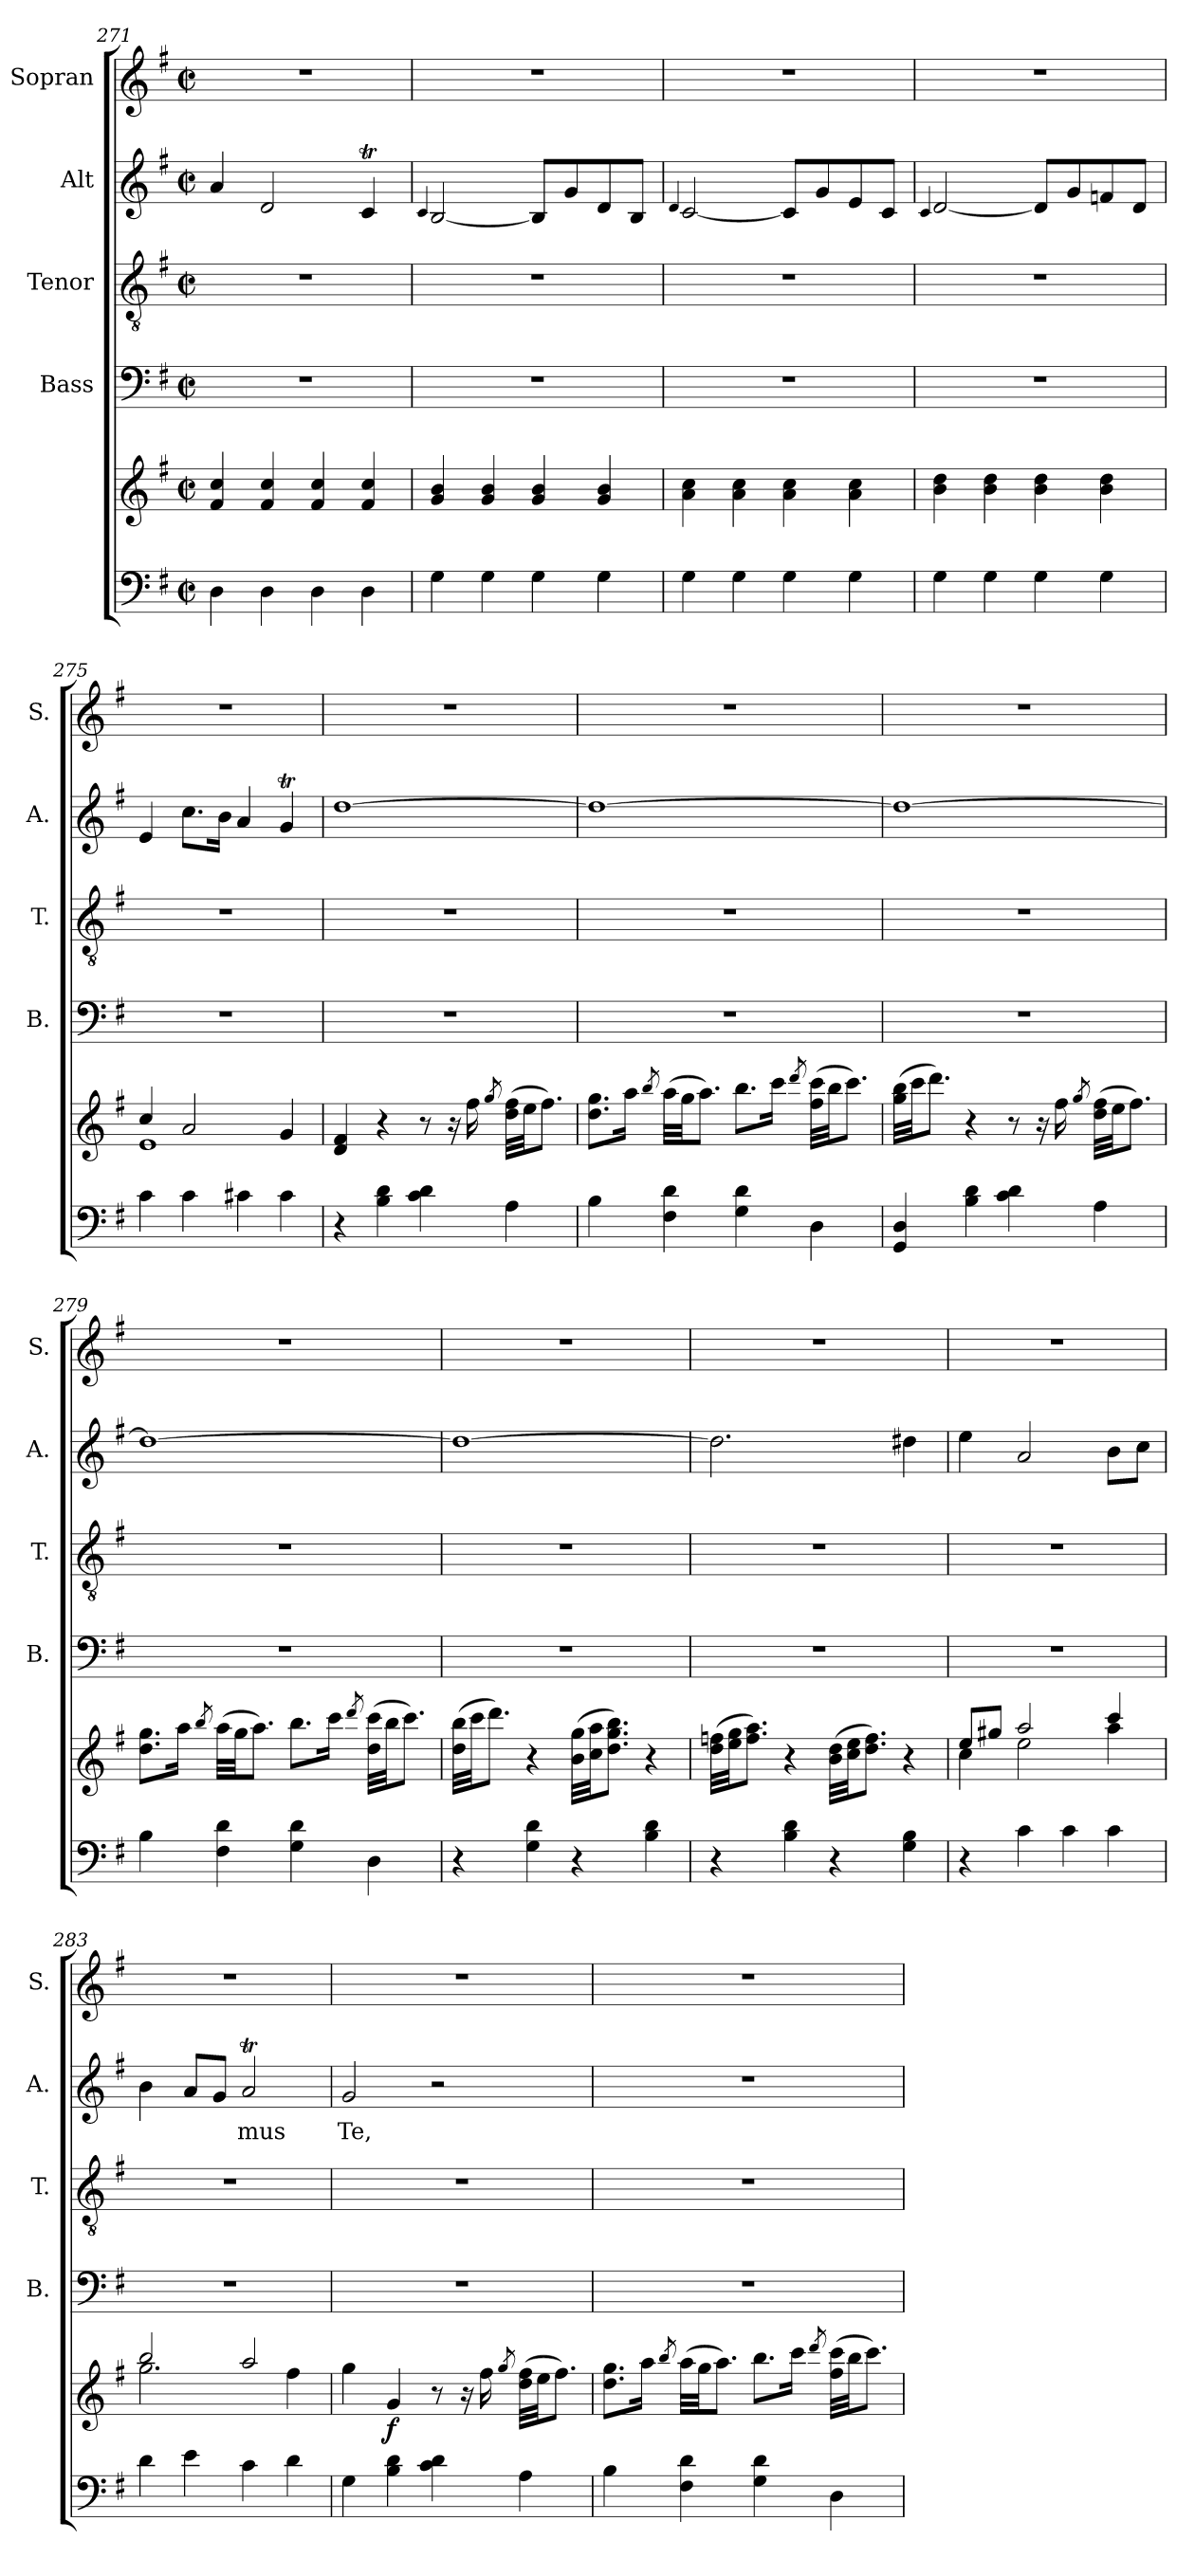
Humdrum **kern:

**kern	**kern	**dynam	**kern	**kern	**kern	**text	**kern
*part5	*part5	*part5	*part4	*part3	*part2	*part2	*part1
*staff6	*staff5	*staff5/6	*staff4	*staff3	*staff2	*staff2	*staff1
*	*	*	*I"Bass	*I"Tenor	*I"Alt	*	*I"Sopran
*	*	*	*I'B.	*I'T.	*I'A.	*	*I'S.
!!LO:LB:g=z
*clefF4	*clefG2	*	*clefF4	*clefGv2	*clefG2	*	*clefG2
*k[f#]	*k[f#]	*	*k[f#]	*k[f#]	*k[f#]	*	*k[f#]
*G:	*G:	*	*G:	*G:	*G:	*	*G:
*M2/2	*M2/2	*	*M2/2	*M2/2	*M2/2	*	*M2/2
*met(c|)	*met(c|)	*	*met(c|)	*met(c|)	*met(c|)	*	*met(c|)
=271	=271	=271	=271	=271	=271	=271	=271
4D\	4f#/ 4cc/	.	1r	1r	4a/	.	1r
4D\	4f#/ 4cc/	.	.	.	2d/	.	.
4D\	4f#/ 4cc/	.	.	.	.	.	.
4D\	4f#/ 4cc/	.	.	.	4cT/	.	.
=272	=272	=272	=272	=272	=272	=272	=272
.	.	.	.	.	4qqc/	.	.
4G\	4g/ 4b/	.	1r	1r	[2B/	.	1r
4G\	4g/ 4b/	.	.	.	.	.	.
4G\	4g/ 4b/	.	.	.	8B/L]	.	.
.	.	.	.	.	8g/	.	.
4G\	4g/ 4b/	.	.	.	8d/	.	.
.	.	.	.	.	8B/J	.	.
=273	=273	=273	=273	=273	=273	=273	=273
.	.	.	.	.	4qqd/	.	.
4G\	4a\ 4cc\	.	1r	1r	[2c/	.	1r
4G\	4a\ 4cc\	.	.	.	.	.	.
4G\	4a\ 4cc\	.	.	.	8c/L]	.	.
.	.	.	.	.	8g/	.	.
4G\	4a\ 4cc\	.	.	.	8e/	.	.
.	.	.	.	.	8c/J	.	.
=274	=274	=274	=274	=274	=274	=274	=274
.	.	.	.	.	4qqc/	.	.
4G\	4b\ 4dd\	.	1r	1r	[2d/	.	1r
4G\	4b\ 4dd\	.	.	.	.	.	.
4G\	4b\ 4dd\	.	.	.	8d/L]	.	.
.	.	.	.	.	8g/	.	.
4G\	4b\ 4dd\	.	.	.	8fn/	.	.
.	.	.	.	.	8d/J	.	.
=275	=275	=275	=275	=275	=275	=275	=275
*	*^	*	*	*	*	*	*
4c\	4cc/	1e	.	1r	1r	4e/	.	1r
4c\	2a/	.	.	.	.	8.cc\L	.	.
.	.	.	.	.	.	16b\Jk	.	.
4c#X\	.	.	.	.	.	4a/	.	.
4c#\	4g/	.	.	.	.	4gT/	.	.
*	*v	*v	*	*	*	*	*	*
!!LO:PB:g=z
=276	=276	=276	=276	=276	=276	=276	=276
4r	4d/ 4f#/	.	1r	1r	[1dd	.	1r
4B\ 4d\	4r	.	.	.	.	.	.
4c\ 4d\	8r	.	.	.	.	.	.
.	16r	.	.	.	.	.	.
.	16ff#\	.	.	.	.	.	.
.	8qgg/	.	.	.	.	.	.
4A\	(>32dd\ 32ff#\LLL	.	.	.	.	.	.
.	32ee\JJ	.	.	.	.	.	.
.	8.ff#\J)	.	.	.	.	.	.
=277	=277	=277	=277	=277	=277	=277	=277
4B\	8.dd\ 8.gg\L	.	1r	1r	1dd_	.	1r
.	16aa\Jk	.	.	.	.	.	.
.	8qbb/	.	.	.	.	.	.
4F#\ 4d\	(>32aa\LLL	.	.	.	.	.	.
.	32gg\JJ	.	.	.	.	.	.
.	8.aa\J)	.	.	.	.	.	.
4G\ 4d\	8.bb\L	.	.	.	.	.	.
.	16ccc\Jk	.	.	.	.	.	.
.	8qddd/	.	.	.	.	.	.
4D\	(>32ff#\ 32ccc\LLL	.	.	.	.	.	.
.	32bb\JJ	.	.	.	.	.	.
.	8.ccc\J)	.	.	.	.	.	.
=278	=278	=278	=278	=278	=278	=278	=278
4GG/ 4D/	(>32gg\ 32bb\LLL	.	1r	1r	1dd_	.	1r
.	32ccc\JJ	.	.	.	.	.	.
.	8.ddd\J)	.	.	.	.	.	.
4B\ 4d\	4r	.	.	.	.	.	.
4c\ 4d\	8r	.	.	.	.	.	.
.	16r	.	.	.	.	.	.
.	16ff#\	.	.	.	.	.	.
.	8qgg/	.	.	.	.	.	.
4A\	(>32dd\ 32ff#\LLL	.	.	.	.	.	.
.	32ee\JJ	.	.	.	.	.	.
.	8.ff#\J)	.	.	.	.	.	.
!!LO:LB:g=z
=279	=279	=279	=279	=279	=279	=279	=279
4B\	8.dd\ 8.gg\L	.	1r	1r	1dd_	.	1r
.	16aa\Jk	.	.	.	.	.	.
.	8qbb/	.	.	.	.	.	.
4F#\ 4d\	(>32aa\LLL	.	.	.	.	.	.
.	32gg\JJ	.	.	.	.	.	.
.	8.aa\J)	.	.	.	.	.	.
4G\ 4d\	8.bb\L	.	.	.	.	.	.
.	16ccc\Jk	.	.	.	.	.	.
.	8qddd/	.	.	.	.	.	.
4D\	(>32dd\ 32ccc\LLL	.	.	.	.	.	.
.	32bb\JJ	.	.	.	.	.	.
.	8.ccc\J)	.	.	.	.	.	.
=280	=280	=280	=280	=280	=280	=280	=280
4r	(>32dd\ 32bb\LLL	.	1r	1r	1dd_	.	1r
.	32ccc\JJ	.	.	.	.	.	.
.	8.ddd\J)	.	.	.	.	.	.
4G\ 4d\	4r	.	.	.	.	.	.
4r	(>32b\ 32gg\LLL	.	.	.	.	.	.
.	32cc\ 32aa\JJ	.	.	.	.	.	.
.	8.dd\ 8.gg\ 8.bb\J)	.	.	.	.	.	.
4B\ 4d\	4r	.	.	.	.	.	.
=281	=281	=281	=281	=281	=281	=281	=281
4r	(>32dd\ 32ffn\LLL	.	1r	1r	2.dd\]	.	1r
.	32ee\ 32gg\JJ	.	.	.	.	.	.
.	8.ff\ 8.aa\J)	.	.	.	.	.	.
4B\ 4d\	4r	.	.	.	.	.	.
4r	(>32b\ 32dd\LLL	.	.	.	.	.	.
.	32cc\ 32ee\JJ	.	.	.	.	.	.
.	8.dd\ 8.ff\J)	.	.	.	.	.	.
4G\ 4B\	4r	.	.	.	4dd#X\	.	.
=282	=282	=282	=282	=282	=282	=282	=282
*	*^	*	*	*	*	*	*
4r	8ee/L	4cc\	.	1r	1r	4ee\	.	1r
.	8gg#X/J	.	.	.	.	.	.	.
4c\	2aa/	2ee\	.	.	.	2a/	.	.
4c\	.	.	.	.	.	.	.	.
4c\	4ccc/	4aa\	.	.	.	8b\L	.	.
.	.	.	.	.	.	8cc\J	.	.
!!LO:PB:g=z
=283	=283	=283	=283	=283	=283	=283	=283	=283
4d\	2bb/	2.gg\	.	1r	1r	4b\	.	1r
4e\	.	.	.	.	.	8a/L	.	.
.	.	.	.	.	.	8g/J	.	.
!	!	!	!	!	!	!	!LO:LY:b	!
4c\	2aa/	.	.	.	.	2aT/	-mus	.
4d\	.	4ff#\	.	.	.	.	.	.
=284	=284	=284	=284	=284	=284	=284	=284	=284
!	!	!	!	!	!	!	!LO:LY:b	!
*	*v	*v	*	*	*	*	*	*
4G\	4gg\	.	1r	1r	2g/	Te,	1r
!	!	!LO:DY:b	!	!	!	!	!
4B\ 4d\	4g/	f	.	.	.	.	.
4c\ 4d\	8r	.	.	.	2r	.	.
.	16r	.	.	.	.	.	.
.	16ff#\	.	.	.	.	.	.
.	8qgg/	.	.	.	.	.	.
4A\	(>32dd\ 32ff#\LLL	.	.	.	.	.	.
.	32ee\JJ	.	.	.	.	.	.
.	8.ff#\J)	.	.	.	.	.	.
=285	=285	=285	=285	=285	=285	=285	=285
4B\	8.dd\ 8.gg\L	.	1r	1r	1r	.	1r
.	16aa\Jk	.	.	.	.	.	.
.	8qbb/	.	.	.	.	.	.
4F#\ 4d\	(>32aa\LLL	.	.	.	.	.	.
.	32gg\JJ	.	.	.	.	.	.
.	8.aa\J)	.	.	.	.	.	.
4G\ 4d\	8.bb\L	.	.	.	.	.	.
.	16ccc\Jk	.	.	.	.	.	.
.	8qddd/	.	.	.	.	.	.
4D\	(>32ff#\ 32ccc\LLL	.	.	.	.	.	.
.	32bb\JJ	.	.	.	.	.	.
.	8.ccc\J)	.	.	.	.	.	.
=	=	=	=	=	=	=	=
*-	*-	*-	*-	*-	*-	*-	*-
